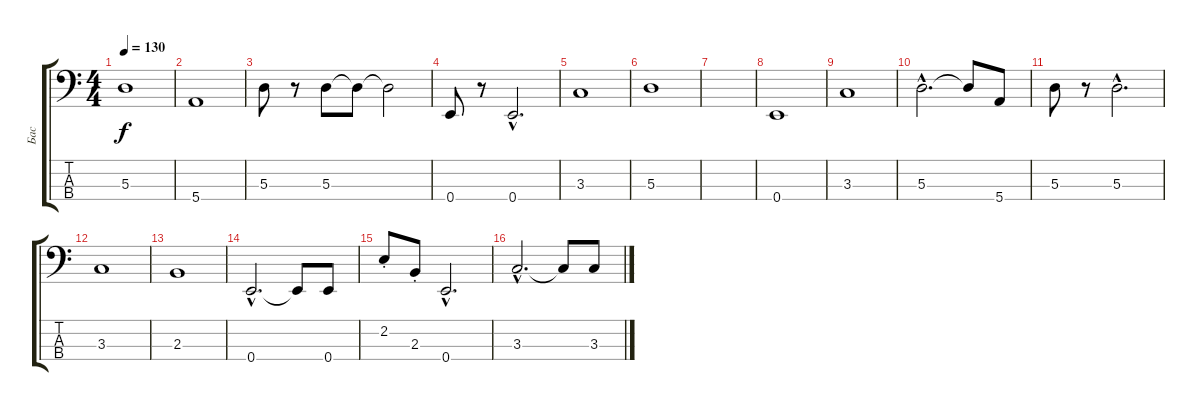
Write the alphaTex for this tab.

\track ("Бас" "Бас") {instrument electricbassfinger}
\staff {score tabs}
\tuning (G2 D2 A1 E1) {hide}
\ts (4 4)
\tempo 130
\clef f4
\ks c
5.3.1{dy f} |
5.4.1 |
5.3.8 r.8 5.3.8 5.3{t}.8 5.3{t}.2 |
0.4.8 r.8 0.4{hac}.2{d} |
3.3.1 |
5.3.1 |
|
0.4.1 |
3.3.1 |
5.3{hac}.2{d} 5.3{t}.8 5.4.8 |
5.3.8 r.8 5.3{hac}.2{d} |
3.3.1 |
2.3.1 |
0.4{hac}.2{d} 0.4{t}.8 0.4.8 |
2.2{st}.8 2.3{st}.8 0.4{hac}.2{d} |
3.3{hac}.2{d} 3.3{t}.8 3.3.8
